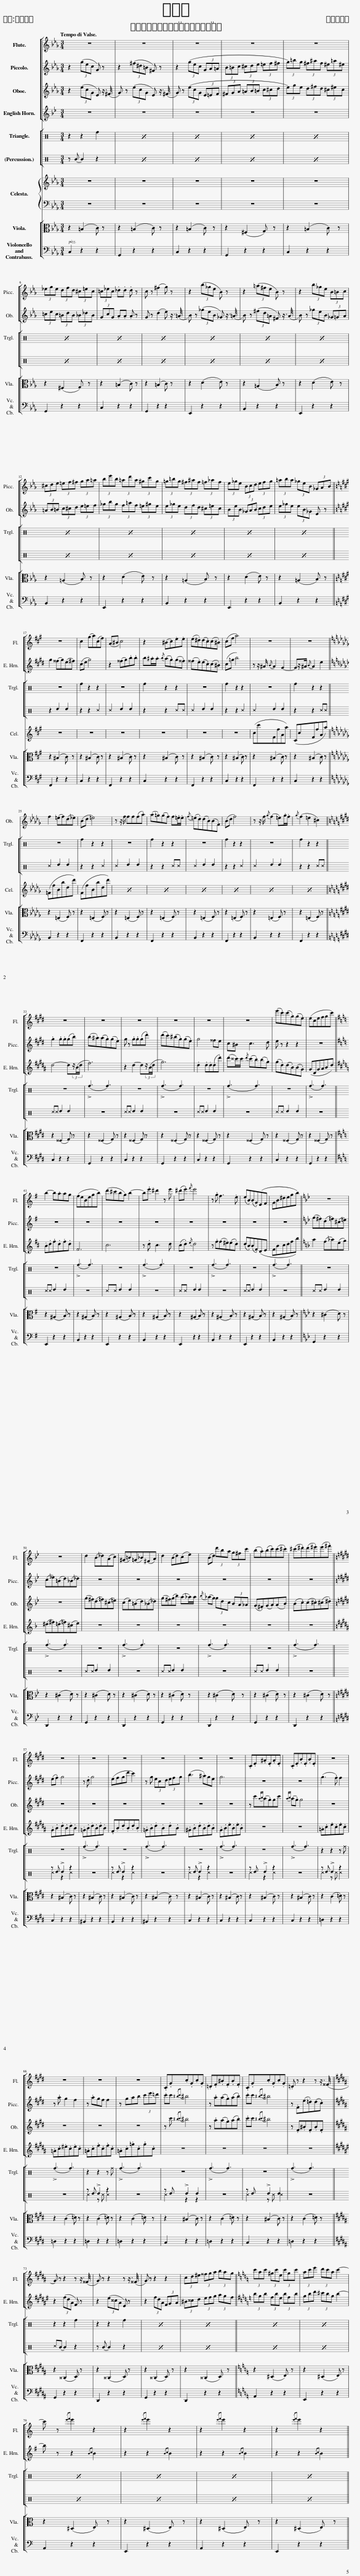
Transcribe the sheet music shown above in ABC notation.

X:1
%%score [ 1 2 3 4 ] [ 5 ( 6 7 ) ] 8 [ 9 10 11 ]
L:1/8
Q:1/4=146
M:3/4
I:linebreak $
K:Eb
V:1 treble
V:2 treble transpose=12
V:3 treble
V:4 treble transpose=-7
V:5 perc
K:none
V:6 perc
K:none
V:7 perc
K:none
V:8 treble transpose=12
V:9 alto
V:10 bass
V:11 bass transpose=-12
V:1
 z6 | z6 | z6 | z6 | z6 |$ %5
 z6 | z6 | z6 | z6 | z6 | %10
 z6 |$ z6 | z6 | z6 | z6 | %15
 z6 ||$[K:A] z6 | c2 (ga)(cf) | (A^B c4) | z2 (^Bc).e.e | %20
 (e.^d)(d.c)(c.^B) | (cf a4) | z6 | z6 ||$[K:Db] z6 | %25
 z6 | z6 | z6 | z6 | z6 | %30
 z6 | z6 ||$[K:E] z6 | z6 | z6 | %35
 z6 | z6 | z6 | (e'.c')(c'.g)(g.e) | (ecefgc') ||$ %40
[K:G] b2- b.aag | (feBegb) | (d'^c'bg) b2- | b.e' ^d'2 z e' | (^d'.e'){/f'} e'4 | %45
 z .g f3 .e | (e.B)(B.G)(EF | GB^degb) ||[K:Bb] z6 |$ z6 | %50
 d2 (B_d)(Ac) | (^G=B)(=G_B)(^FA) | d2 (Bd)(ce) | (Bd) (3d'ba (3g^fc' | (b.a)(b.c')(c'.^c') | %55
 (^c'.^d')(d'.^e')(e'.^f') ||$[K:E] z6 | z6 | z6 | z6 | %60
 z6 | z6 | .C.E.^A.E.A.E | .C.E.B.E.B.E | z6 |$ %65
 z6 | z6 | z6 | .C.G.c.G.c.G | .=D.F.^B.F.B.F | %70
 .C.G.c.G.c.G | .=D z z2 z z3/4 (^^F/4 ||$[K:B] G) z z2 z z3/4 (^^F/4 | G) z z2 z z3/4 (^^F/4 | G) z z2 z2 | %75
 (3cd^e (3^^fga (3bag ||[K:C] (3c'ac' (3^gc'e (3c'gc' | (3ac'e' (3d'c'a c'2- |$ c' z{/e'f'} e'2 z2 | z2{/e'f'} e'2 z2 | %80
 z2{/e'f'} e'2 z2 | z2{/e'f'} e'2 z2 || %82
V:2
 z2 (3(gec G) z | z2 (3(^f^d=B ^F) z | z2 (3(gec (3GA=A | (3B=Bc (3^cde (3=ef^f | (3g)=bg (3^f^af (3^e=a^e |$ %5
 (3_ege (3dfd (3^c=ec | (3=c_ec ._d.d .d z | c z (^f2 g) z | z2 (3(b_ge B) z | z2 (3(=a^fe B) z | %10
 z2 (3b_ge (3B=Bc |$ (3^cde (3=ef^f (3ga=a | (3be'b (3=ad'a (3^gc'g | (3=g=bg (3^f^af (3=f_af | (3e_ge (3Bcd (3efg | %15
 (3=aba (3_geB (3_GAB ||$[K:A] z6 | z6 | z6 | z6 | %20
 z6 | z6 | z6 | z6 ||$[K:Db] z6 | %25
 z6 | z6 | z6 | z6 | z6 | %30
 z6 | z6 ||$[K:E] .g2 .g.g(g.b) | (b.^a)(a.g)(g.e) | g z .g.g(g.d') | %35
 (d'.c')(^b.g)(g.e) | g4 ^^fe | c^B c3 d | e z z2 z2 | z6 ||$ %40
[K:G] z6 | z6 | z6 | z6 | z6 | %45
 z6 | z6 | z6 ||[K:Bb] (g^f)(d=f)(^c=e) |$ (c_e)(=Bd)(_B_d) | %50
 z6 | z6 | z6 | z6 | z6 | %55
 z6 ||$[K:E] (e.f) g4 | z .d g4 | (efgd' c'2) | z g (3ecd (3efg | %60
 (b3 .^a)ge | g6 | z6 | z6 | (g3 .f) f2 |$ %65
 z .a g2 f2 | z .agf f2 | z gab (3c'e'=d' | .c'c'{/^bc'} ^b4 | z .a(a.g)(a.b) | %70
 .c'c'{/^bc'} ^b4 | z .F(e.=d)(d.c) ||$[K:B] z6 | z6 | z6 | %75
 z6 ||[K:C] z6 | z6 |$ z6 | z6 | %80
 z6 | z6 || %82
V:3
 z2 (3(ecG E) z3/4 (^F/4 | G) z (3(ecG E) z3/4 (^F/4 | G) z (3(ecG (3E=EF | (3^FGA (3=AB=B (3c^cd | (3e)ge (3d^fd (3^c^ec |$ %5
 (3=cec (3=BdB (3_B_dB | (3GcG .A.A .A z | G z (d2 e) z3/4 (=A/4 | B) z (3(_geB _G) z3/4 (=A/4 | B) z (3(^fd=A ^F) z3/4 (A/4 | %10
 B) z (3_geB (3_G=GA |$ (3=AB=B (3c^cd (3e=ef | (3_gbg (3f=af (3=e^ge | (3e_ge (3dfd (3^c=ec | (3BeB (3_GAB (3cde | %15
 (3e_ge (3eB_G E z ||$[K:A] z6 | z6 | z6 | z6 | %20
 z6 | z6 | z6 | z6 ||$[K:Db] f2 (=ef)(d_e) | %25
 (Bd =e4) | z z/ f/ ff(f.a) | (a.=g)(g.f) f.=e/.e/ |{/f} (=e.d)(d.B)(B.F) | (Bd f4) | %30
 z z/ f/{/g} (f2 =e).g/.f/ |{/g} (f2 =e2 ^c2) ||$[K:E] z6 | z6 | z6 | %35
 z6 | z6 | z6 | z6 | z6 ||$ %40
[K:G] z6 | z6 | z6 | z6 | z6 | %45
 z6 | z6 | z6 ||[K:Bb] z6 |$ z6 | %50
 (g^f)(d=f)(^c=e) | (ce)(=Bd)(_B_d) | (g^f)(gb) (a_a/)a/ |{/b} (_ag) (3gdc (3BA_A | (G.^F)(G.A)(A.B) | %55
 (B.c)(c.^c)(^c.^d) ||$[K:E] z6 | z6 | z6 | z6 | %60
 z6 | z6 | z c'{ab}(a.g)gc' |{ab} (a.g) g4 | z6 |$ %65
 z6 | z6 | z6 | z c'{/^bc'} ^b4 | z .a(a.g)(a.b) | %70
 .c'c'{/^bc'} ^b4 | z .F.^B.F.B.F ||$[K:B] z6 | z6 | z6 | %75
 z6 ||[K:C] z6 | z6 |$ z6 | z6 | %80
 z6 | z6 || %82
V:4
[K:Bb] z6 | z6 | z6 | z6 | z6 |$ %5
 z6 | z6 | z6 | z6 | z6 | %10
 z6 |$ z6 | z6 | z6 | z6 | %15
 z6 ||$[K:E] g2 (^^fg)(e^f) | (ce g4) | z2 (^^fg).b.b | b.^a/.a/{/b} (a.g)(g.^^f) | %20
 (^^f.e)(e.c)(c.^B) | (c=g b4) | z z/ ^A/{/B} A2 G2- | Gz/^A/{/B} A2 e2 ||$[K:Ab] z6 | %25
 z6 | z6 | z6 | z6 | z6 | %30
 z6 | z6 ||$[K:B] d4- d(3z/(B/d/ | f6) | z2 d2- d(3z/(B/d/ | %35
 g6) | .d2 .d.d(d.d') | (d'^^c'/)c'/{/d'} (c'.b)(b.g) | (g.d)(d.B)(B.G) | (GDGABd) ||$ %40
[K:D] .B.d.f.d.f.d | F6 | c6 | z .d c3 d | (c.d){/e} d4 | %45
 z .f(f.^e)(e.d) | (d.B)(B.F)(DE | FBcdfb) ||[K:F] a2 (f_a)(eg) |$ (^d^f)(=d=f)(^ce) | %50
 z6 | z6 | z6 | z6 | z6 | %55
 z6 ||$[K:B] .G.B.d.B.d.B | .=G.B.d.B.d.B | .F.B.d.B.d.B | .=G.B.d.B.d.B | %60
 .^G.B.d.B.d.B | .G.B.e.B.e.B | z6 | z6 | .=A.c.e.c.e.c |$ %65
 .=A.c.^e.c.e.c | .=A.c.f.c.f.c | .=A.c.=g.c.g.c | z6 | z6 | %70
 z6 | z6 ||$[K:F#] z2 (3(fdA F) z | z2 (3(e^^cA E) z | z2 (3fdA (3FGA | %75
 (3^B^^cd (3efg (3agf ||[K:G] (3bgb (3fbe (3bfb | (3gbd' (3^c'bg b2- |$ b z z2{/Bc} B2 | z2 z2{/Bc} B2 | %80
 z2 z2{/Bc} B2 | z2 z2{/Bc} B2 || %82
V:5
[K:C] z2 z2 f2 | x6 | x6 | x6 | x6 |$ %5
 x6 | x6 | x6 | x6 | x6 | %10
 x6 |$ x6 | x6 | x6 | x6 | %15
 x6 ||$ z6 | f2 z2 z2 | z6 | f2 z2 z2 | %20
 z6 | f2 z2 z2 | z6 | f2 z2 z2 ||$ z6 | %25
 f2 z2 z2 | z6 | f2 z2 z2 | z6 | f2 z2 z2 | %30
 z6 | f2 z2 z2 ||$ z6 | (!>!f3 f3) | z6 | %35
 (!>!f3 f3) | z6 | (!>!f3 f3) | z6 | (!>!f3 f3) ||$ %40
 z6 | (!>!f3 f3) | z6 | (!>!f3 f3) | z6 | %45
 (!>!f3 f3) | z6 | (!>!f3 f3) || z6 |$ (!>!f3 f3) | %50
 z6 | (!>!f3 f3) | z6 | (!>!f3 f3) | z6 | %55
 (!>!f3 f3) ||$ z6 | (!>!f3 f3) | z6 | (!>!f3 f3) | %60
 z6 | (!>!f3 f3) | z6 | (!>!f3 f3) | z2 z2 z ^f |$ %65
 (!>!f3 f3) | z2 z2 z ^f | (!>!f3 f3) | z6 | (!>!f3 f3) | %70
 z6 | (!>!f3 f3) ||$ z2 z2 f2 | z2 z2 f2 | x6 | %75
 x6 || x6 | x6 |$ x6 | x6 | %80
 x6 | x6 || %82
V:6
[K:C] z B- B2 z2 | x6 | x6 | x6 | x6 |$ %5
 x6 | x6 | x6 | x6 | x6 | %10
 x6 |$ x6 | x6 | x6 | x6 | %15
 x6 ||$ z2 d2 d2 | z2 z2 ^c2 | ^c2 d2 d2 | z2 z2 ^c^c | %20
 ^c2 d2 d2 | z2 z2 ^c2 | ^c2 d2 d2 | z2 z2 ^c^c ||$ ^c2 d2 d2 | %25
 z2 z2 ^c2 | ^c2 d2 d2 | z2 z2 ^c^c | ^c2 d2 d2 | z2 z2 ^c2 | %30
 ^c2 d2 d2 | z2 z2 ^c^c ||$ ^c^c d2 d2 | z6 | ^c^c d2 d2 | %35
 z6 | ^c^c d2 d2 | z6 | ^c^c d2 d2 | z6 ||$ %40
 ^c^c d2 d2 | z6 | ^c^c d2 d2 | z6 | ^c^c d2 d2 | %45
 z6 | ^c^c d2 d2 | z6 || ^c^c d2 d2 |$ z6 | %50
 ^c^c d2 d2 | z6 | ^c^c d2 d2 | z6 | ^c^c d2 d2 | %55
 z6 ||$ z d !>!d2 z2 | z6 | z d !>!d2 z2 | z6 | %60
 z d !>!d2 z2 | z6 | z d !>!d2 z2 | z6 | z d !>!d2 z2 |$ %65
 z6 | z d !>!d2 z2 | z6 | z d !>!d2 d2 | z6 | %70
 z d !>!d2 d2 | z6 ||$ ^cB- B2 z2 | z B- B2 z2 | x6 | %75
 x6 || x6 | x6 |$ x6 | x6 | %80
 x6 | x6 || %82
V:7
[K:C] x6 | x6 | x6 | x6 | x6 |$ %5
 x6 | x6 | x6 | x6 | x6 | %10
 x6 |$ x6 | x6 | x6 | x6 | %15
 x6 ||$ x6 | x6 | x6 | x6 | %20
 x6 | x6 | x6 | x6 ||$ x6 | %25
 x6 | x6 | x6 | x6 | x6 | %30
 x6 | x6 ||$ x6 | x6 | x6 | %35
 x6 | x6 | x6 | x6 | x6 ||$ %40
 x6 | x6 | x6 | x6 | x6 | %45
 x6 | x6 | x6 || x6 |$ x6 | %50
 x6 | x6 | x6 | x6 | x6 | %55
 x6 ||$ ^c2 z2 ^c2 | x6 | ^c2 z2 ^c2 | x6 | %60
 ^c2 z2 ^c2 | x6 | ^c2 z2 ^c2 | x6 | ^c2 z ^c ^c2 |$ %65
 x6 | ^c2 z ^c ^c2 | x6 | ^c2 z2 z2 | x6 | %70
 ^c2 z ^c ^c2 | x6 ||$ x6 | x6 | x6 | %75
 x6 || x6 | x6 |$ x6 | x6 | %80
 x6 | x6 || %82
V:8
 z6 | z6 | z6 | z6 | z6 |$ %5
 z6 | z6 | z6 | z6 | z6 | %10
 z6 |$ z6 | z6 | z6 | z6 | %15
 z6 ||$[K:A] z6 | z6 | z6 | z6 | %20
 z6 | z6 | (cc'FfAa) | (CcFfAa) ||$[K:Db] (=FfBbdd') | %25
 (FfBbdd') | x6 | x6 | x6 | x6 | %30
 x6 | x6 ||$[K:E] z6 | z6 | z6 | %35
 z6 | z6 | z6 | z6 | z6 ||$ %40
[K:G] z6 | z6 | z6 | z6 | z6 | %45
 z6 | z6 | z6 ||[K:Bb] z6 |$ z6 | %50
 z6 | z6 | z6 | z6 | z6 | %55
 z6 ||$[K:E] z6 | z6 | z6 | z6 | %60
 z6 | z6 | z6 | z6 | z6 |$ %65
 z6 | z6 | z6 | z6 | z6 | %70
 z6 | z6 ||$[K:B] z6 | z6 | z6 | %75
 z6 ||[K:C] z6 | z6 |$ z6 | z6 | %80
 z6 | z6 || %82
V:9
 z2 (=B,2 C) z | z2 (=B,2 C) z | z2 (=B,2 C) z | z2 (^F,2 G,) z | z2 (=B,2 C) z |$ %5
 z2 (^F,2 G,) z | z2 (=B,2 C) z | z2 (=B,2 C) z | z2 (D2 E) z | z2 (=A,2 B,) z | %10
 z2 (D2 E) z |$ z2 (=A,2 B,) z | z2 (D2 E) z | z2 (=A,2 B,) z | z2 (D2 E) z | %15
 z2 (=A,2 B,) z ||$[K:A] z2 (^B,2 C) z | z2 (^B,2 C) z | z2 (^B,2 C) z | z2 (^B,2 C) z | %20
 z2 (^B,2 C) z | z2 (^B,2 C) z | z2 (^B,2 C) z | z2 (^B,2 C) z ||$[K:Db] z2 (=E,2 F,) z | %25
 z2 (=E,2 F,) z | z2 (=E,2 F,) z | z2 (=E,2 F,) z | z2 (=E,2 F,) z | z2 (=E,2 F,) z | %30
 z2 (=E,2 F,) z | z2 (=E,2 F,) z ||$[K:E] z2 (^^F,2 G,) z | z2 (^^F,2 G,) z | z2 (^^F,2 G,) z | %35
 z2 (^^F,2 G,) z | z2 (^^F,2 G,) z | z2 (^^F,2 G,) z | z2 (^^F,2 G,) z | z2 (^^F,2 G,) z ||$ %40
[K:G] z2 (^A,2 B,) z | z2 (^A,2 B,) z | z2 (^A,2 B,) z | z2 (^A,2 B,) z | z2 (^A,2 B,) z | %45
 z2 (^A,2 B,) z | z2 (^A,2 B,) z | z2 (^A,2 B,) z ||[K:Bb] z2 (^C2 D) z |$ z2 (^C2 D) z | %50
 z2 (^C2 D) z | z2 (^C2 D) z | z2 (^C2 D) z | z2 (^C2 D) z | z2 (^C2 D) z | %55
 z2 (^C2 D) z ||$[K:E] z2 (^B,2 C) z | z2 (^B,2 C) z | z2 (^B,2 C) z | z2 (^B,2 C) z | %60
 z2 (^B,2 C) z | z2 (^B,2 C) z | z2 (^B,2 C) z | z2 (^B,2 C) z | z2 (C2 =D) z |$ %65
 z2 (C2 =D) z | z2 (C2 =D) z | z2 (C2 =D) z | z2 (^B,2 C) z | z2 (C2 =D) z | %70
 z2 (^B,2 C) z | z2 (C2 =D) z ||$[K:B] z2 (^^C,2 D,) z | z2 (^^C,2 D,) z | z2 (^^C,2 D,) z | %75
 z2 (^^C,2 D,) z ||[K:C] z2 (^D,2 E,) z | z2 (^D,2 E,) z |$ z2 (^D,2 E,) z | z2 (^D,2 E,) z | %80
 z2 (^D,2 E,) z | z2 (^D,2 E,) z || %82
V:10
 C,2 z2 z2 | G,,2 z2 z2 | C,2 z2 z2 | G,,2 z2 z2 | C,2 z2 z2 |$ %5
 G,,2 z2 z2 | C,2 z2 z2 | G,,2 z2 z2 | E,,2 z2 z2 | B,,2 z2 z2 | %10
 E,,2 z2 z2 |$ B,,2 z2 z2 | E,,2 z2 z2 | B,,2 z2 z2 | E,,2 z2 z2 | %15
 B,,2 z2 z2 ||$[K:A] F,,2 z2 z2 | C,2 z2 z2 | F,,2 z2 z2 | C,2 z2 z2 | %20
 F,,2 z2 z2 | C,2 z2 z2 | F,,2 z2 z2 | C,2 z2 z2 ||$[K:Db] B,,2 z2 z2 | %25
 F,,2 z2 z2 | B,,2 z2 z2 | F,,2 z2 z2 | B,,2 z2 z2 | F,,2 z2 z2 | %30
 B,,2 z2 z2 | F,,2 z2 z2 ||$[K:E] C,2 z2 z2 | G,,2 z2 z2 | C,2 z2 z2 | %35
 G,,2 z2 z2 | C,2 z2 z2 | G,,2 z2 z2 | C,2 z2 z2 | G,,2 z2 z2 ||$ %40
[K:G] E,,2 z2 z2 | B,,2 z2 z2 | E,,2 z2 z2 | B,,2 z2 z2 | E,,2 z2 z2 | %45
 B,,2 z2 z2 | E,,2 z2 z2 | B,,2 z2 z2 ||[K:Bb] G,,2 z2 z2 |$ D,,2 z2 z2 | %50
 G,,2 z2 z2 | D,,2 z2 z2 | G,,2 z2 z2 | D,,2 z2 z2 | G,,2 z2 z2 | %55
 D,,2 z2 z2 ||$[K:E] C,2 z2 z2 | ^B,,2 z2 z2 | B,,2 z2 z2 | ^B,,2 z2 z2 | %60
 C,2 z2 z2 | C,2 z2 z2 | C,2 z2 z2 | C,2 z2 z2 | =D,2 z2 z2 |$ %65
 =D,2 z2 z2 | =D,2 z2 z2 | =D,2 z2 z2 | C,2 z2 z2 | =D,2 z2 z2 | %70
 C,2 z2 z2 | =D,2 z2 z2 ||$[K:B] G,,2 z2 z2 | D,,2 z2 z2 | G,,2 z2 z2 | %75
 D,,2 z2 z2 ||[K:C] A,,2 z2 z2 | E,,2 z2 z2 |$ A,,2 z2 z2 | E,,2 z2 z2 | %80
 A,,2 z2 z2 | E,,2 z2 z2 || %82
V:11
 C,2 z2 z2 | G,,2 z2 z2 | C,2 z2 z2 | G,,2 z2 z2 | C,2 z2 z2 |$ %5
 G,,2 z2 z2 | C,2 z2 z2 | G,,2 z2 z2 | E,,2 z2 z2 | B,,2 z2 z2 | %10
 E,,2 z2 z2 |$ B,,2 z2 z2 | E,,2 z2 z2 | B,,2 z2 z2 | E,,2 z2 z2 | %15
 B,,2 z2 z2 ||$[K:A] F,,2 z2 z2 | C,2 z2 z2 | F,,2 z2 z2 | C,2 z2 z2 | %20
 F,,2 z2 z2 | C,2 z2 z2 | F,,2 z2 z2 | C,2 z2 z2 ||$[K:Db] B,,2 z2 z2 | %25
 F,,2 z2 z2 | B,,2 z2 z2 | F,,2 z2 z2 | B,,2 z2 z2 | F,,2 z2 z2 | %30
 B,,2 z2 z2 | F,,2 z2 z2 ||$[K:E] C,2 z2 z2 | G,,2 z2 z2 | C,2 z2 z2 | %35
 G,,2 z2 z2 | C,2 z2 z2 | G,,2 z2 z2 | C,2 z2 z2 | G,,2 z2 z2 ||$ %40
[K:G] E,,2 z2 z2 | B,,2 z2 z2 | E,,2 z2 z2 | B,,2 z2 z2 | E,,2 z2 z2 | %45
 B,,2 z2 z2 | E,,2 z2 z2 | B,,2 z2 z2 ||[K:Bb] G,,2 z2 z2 |$ D,,2 z2 z2 | %50
 G,,2 z2 z2 | D,,2 z2 z2 | G,,2 z2 z2 | D,,2 z2 z2 | G,,2 z2 z2 | %55
 D,,2 z2 z2 ||$[K:E] C,2 z2 z2 | ^B,,2 z2 z2 | B,,2 z2 z2 | ^B,,2 z2 z2 | %60
 C,2 z2 z2 | C,2 z2 z2 | C,2 z2 z2 | C,2 z2 z2 | =D,2 z2 z2 |$ %65
 =D,2 z2 z2 | =D,2 z2 z2 | =D,2 z2 z2 | C,2 z2 z2 | =D,2 z2 z2 | %70
 C,2 z2 z2 | =D,2 z2 z2 ||$[K:B] G,,2 z2 z2 | D,,2 z2 z2 | G,,2 z2 z2 | %75
 D,,2 z2 z2 ||[K:C] A,,2 z2 z2 | E,,2 z2 z2 |$ A,,2 z2 z2 | E,,2 z2 z2 | %80
 A,,2 z2 z2 | E,,2 z2 z2 || %82
